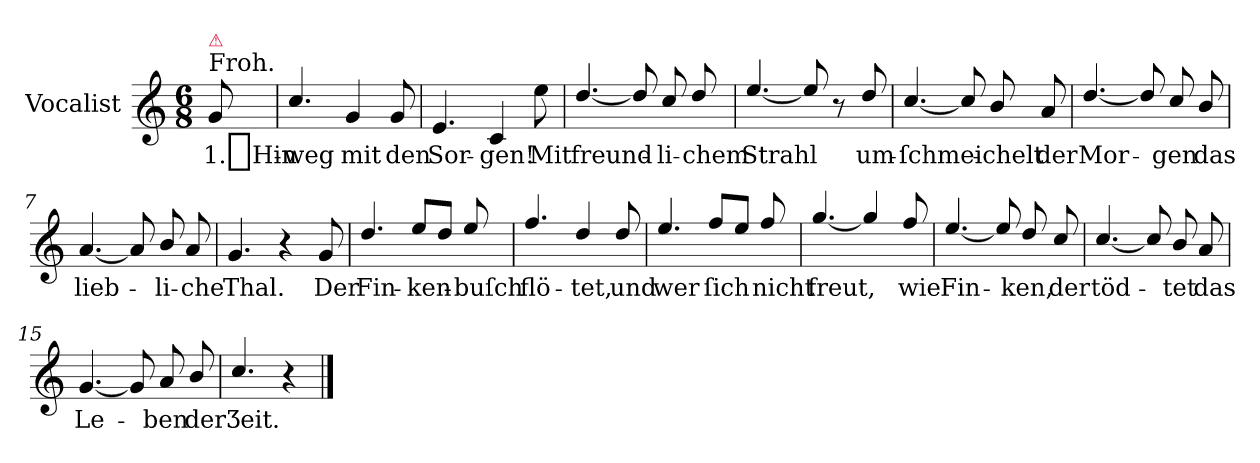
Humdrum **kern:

**kern	**text
*part1	*part1
*staff1	*staff1
*I"Vocalist	*
*k[]	*
*C:	*
*M6/8	*
=	=
!LO:TX:a:t=Froh.	!
!LO:TX:a:color=crimson:t=⚠	!
8g	1._Hin-
=1	=1
4.cc/	-weg
4g	mit
8g	den
=2	=2
4.e	Sor-
4c	-gen!
8ee	Mit
=3	=3
[4.dd/	freund-
8dd/]	.
8cc/	-li-
8dd/	-chem
=4	=4
[4.ee/	Strahl
8ee/]	.
8r	.
8dd/	um-
=5	=5
[4.cc/	-ſchmei-
8cc/]	.
8b/	-chelt
8a	der
=6	=6
[4.dd/	Mor-
8dd/]	.
8cc/	-gen
8b/	das
=7	=7
[4.a/	lieb-
8a/]	.
8b/	-li-
8a/	-che
=8	=8
4.g	Thal.
4r	.
8g	Der
=9	=9
4.dd/	Fin-
8ee/L	-ken-
8ddJ	.
8ee/	-buſch
=10	=10
4.ff/	flö-
4dd/	-tet,
8dd/	und
=11	=11
4.ee/	wer
8ff/L	ſich
8eeJ	.
8ff/	nicht
=12	=12
[4.gg/	freut,
4gg/]	.
8ff/	wie
=13	=13
[4.ee/	Fin-
8ee/]	.
8dd/	-ken,
8cc/	der
=14	=14
[4.cc/	töd-
8cc/]	.
8b/	-tet
8a	das
=15	=15
[4.g/	Le-
8g/]	.
8a	-ben
8b/	der
=16	=16
4.cc/	Ʒeit.
4r	.
==	==
*-	*-
